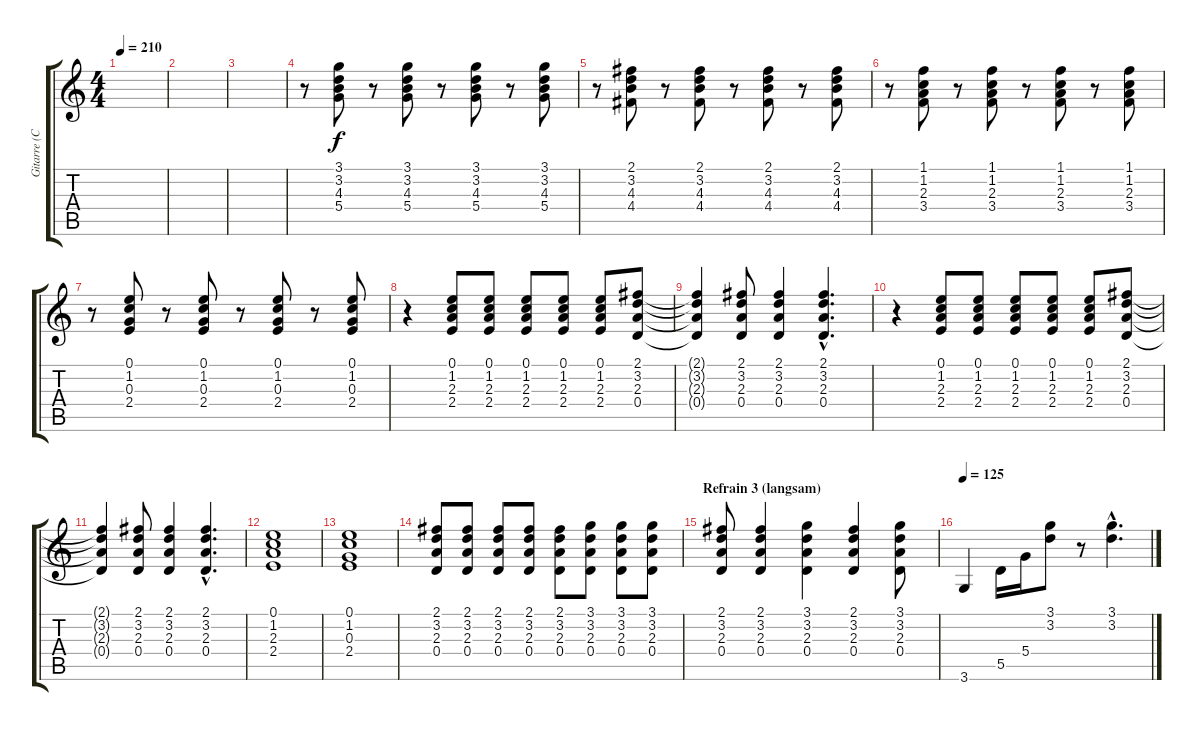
\track ("Gitarre (Clean)" "Gitarre (C") {instrument acousticguitarsteel}
\staff {score tabs}
\tuning (E4 B3 G3 D3 A2 E2) {hide}
\ts (4 4)
\tempo 210
\clef g2
\ks c
|
|
|
r.8 (3.1 3.2 4.3 5.4).8 r.8 (3.1 3.2 4.3 5.4).8 r.8 (3.1 3.2 4.3 5.4).8 r.8 (3.1 3.2 4.3 5.4).8 |
r.8 (2.1 3.2 4.3 4.4).8 r.8 (2.1 3.2 4.3 4.4).8 r.8 (2.1 3.2 4.3 4.4).8 r.8 (2.1 3.2 4.3 4.4).8 |
r.8 (1.1 1.2 2.3 3.4).8 r.8 (1.1 1.2 2.3 3.4).8 r.8 (1.1 1.2 2.3 3.4).8 r.8 (1.1 1.2 2.3 3.4).8 |
r.8 (0.1 1.2 0.3 2.4).8 r.8 (0.1 1.2 0.3 2.4).8 r.8 (0.1 1.2 0.3 2.4).8 r.8 (0.1 1.2 0.3 2.4).8 |
r.4 (0.1 1.2 2.3 2.4).8 (0.1 1.2 2.3 2.4).8 (0.1 1.2 2.3 2.4).8 (0.1 1.2 2.3 2.4).8 (0.1 1.2 2.3 2.4).8 (2.1 3.2 2.3 0.4).8 |
(2.1{t} 3.2{t} 2.3{t} 0.4{t}).4 (2.1 3.2 2.3 0.4).8 (2.1 3.2 2.3 0.4).4 (2.1{hac} 3.2{hac} 2.3{hac} 0.4{hac}).4{d} |
r.4 (0.1 1.2 2.3 2.4).8 (0.1 1.2 2.3 2.4).8 (0.1 1.2 2.3 2.4).8 (0.1 1.2 2.3 2.4).8 (0.1 1.2 2.3 2.4).8 (2.1 3.2 2.3 0.4).8 |
(2.1{t} 3.2{t} 2.3{t} 0.4{t}).4 (2.1 3.2 2.3 0.4).8 (2.1 3.2 2.3 0.4).4 (2.1{hac} 3.2{hac} 2.3{hac} 0.4{hac}).4{d} |
(0.1 1.2 2.3 2.4).1 |
(0.1 1.2 0.3 2.4).1 |
(2.1 3.2 2.3 0.4).8 (2.1 3.2 2.3 0.4).8 (2.1 3.2 2.3 0.4).8 (2.1 3.2 2.3 0.4).8 (2.1 3.2 2.3 0.4).8 (3.1 3.2 2.3 0.4).8 (3.1 3.2 2.3 0.4).8 (3.1 3.2 2.3 0.4).8 |
\section ("" "Refrain 3 (langsam)")
(2.1 3.2 2.3 0.4).8 (2.1 3.2 2.3 0.4).4 (3.1 3.2 2.3 0.4).4 (2.1 3.2 2.3 0.4).4 (3.1 3.2 2.3 0.4).8 |
\tempo 125
3.6.4 5.5.16 5.4.16 (3.1 3.2).8 r.8 (3.1{hac} 3.2{hac}).4{d}
